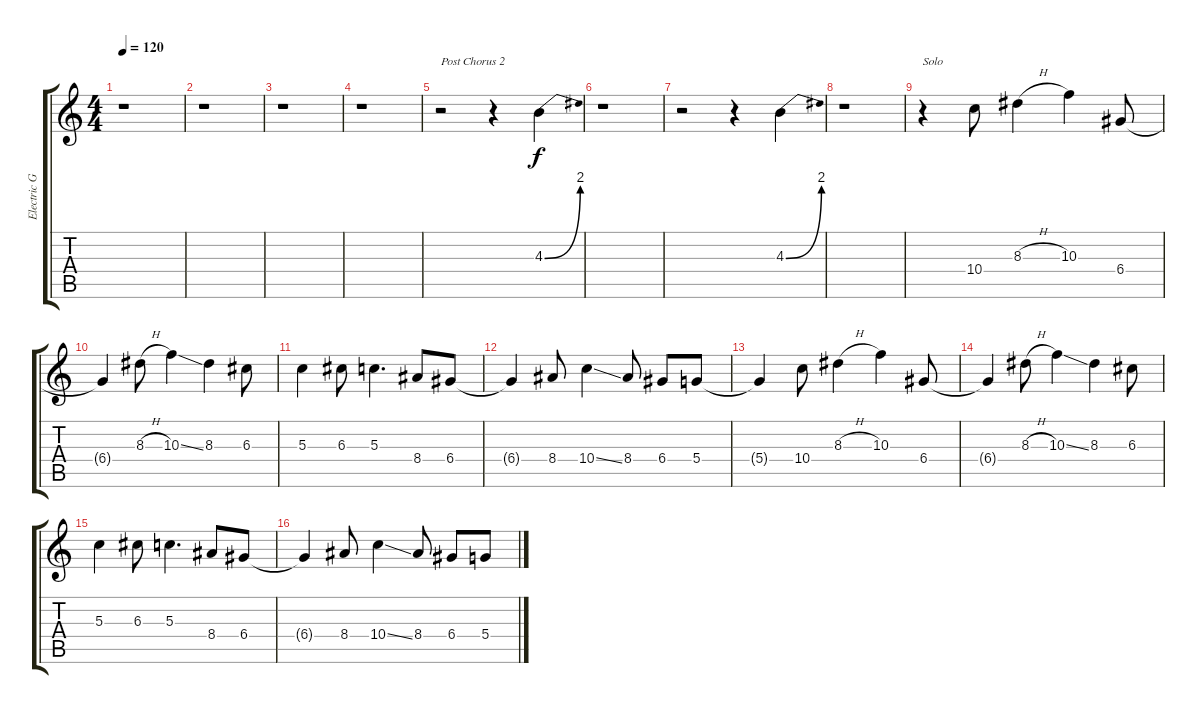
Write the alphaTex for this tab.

\track ("Electric Guitar" "Electric G") {instrument overdrivenguitar}
\staff {score tabs}
\tuning (E4 B3 G3 D3 A2 E2) {hide}
\ts (4 4)
\tempo 120
\clef g2
\ks c
r.1{dy f} |
r.1 |
r.1 |
r.1 |
r.2{txt "Post Chorus 2"} r.4 4.3{be (bend 0 0 60 8)}.4 |
r.1 |
r.2 r.4 4.3{be (bend 0 0 60 8)}.4 |
r.1 |
r.4{txt "Solo"} 10.4.8 8.3{h}.4 10.3.4 6.4.8 |
6.4{t}.4 8.3{h}.8 10.3{ss}.4 8.3.4 6.3.8 |
5.3.4 6.3.8 5.3.4{d} 8.4.8 6.4.8 |
6.4{t}.4 8.4.8 10.4{ss}.4 8.4.8 6.4.8 5.4.8 |
5.4{t}.4 10.4.8 8.3{h}.4 10.3.4 6.4.8 |
6.4{t}.4 8.3{h}.8 10.3{ss}.4 8.3.4 6.3.8 |
5.3.4 6.3.8 5.3.4{d} 8.4.8 6.4.8 |
6.4{t}.4 8.4.8 10.4{ss}.4 8.4.8 6.4.8 5.4.8
